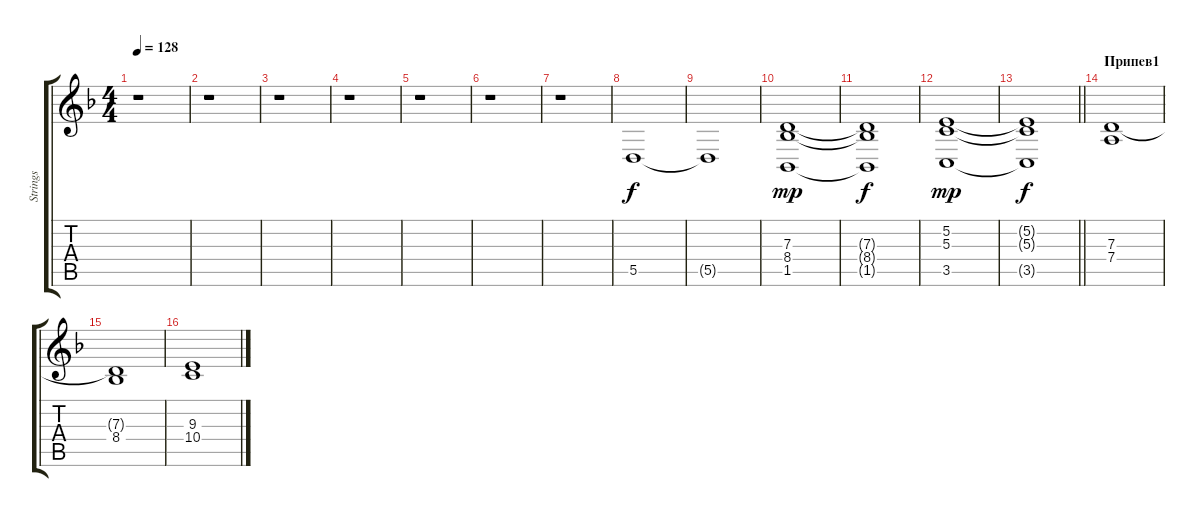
\track ("Strings" "Strings") {instrument stringensemble1}
\staff {score tabs}
\tuning (E4 B3 G3 D3 A2 E2) {hide}
\ts (4 4)
\tempo 128
\clef g2
\ks dminor
r.1{dy f} |
r.1 |
r.1 |
r.1 |
r.1 |
r.1 |
r.1 |
5.5.1{volume 9} |
5.5{t}.1 |
(7.3 8.4 1.5).1{dy mp} |
(7.3{t} 8.4{t} 1.5{t}).1{dy f} |
(5.2 5.3 3.5).1{dy mp} |
\barLineRight lightlight
(5.2{t} 5.3{t} 3.5{t}).1{dy f} |
\section ("" "Припев1")
(7.3 7.4).1{volume 9} |
(7.3{t} 8.4).1 |
(9.3 10.4).1
